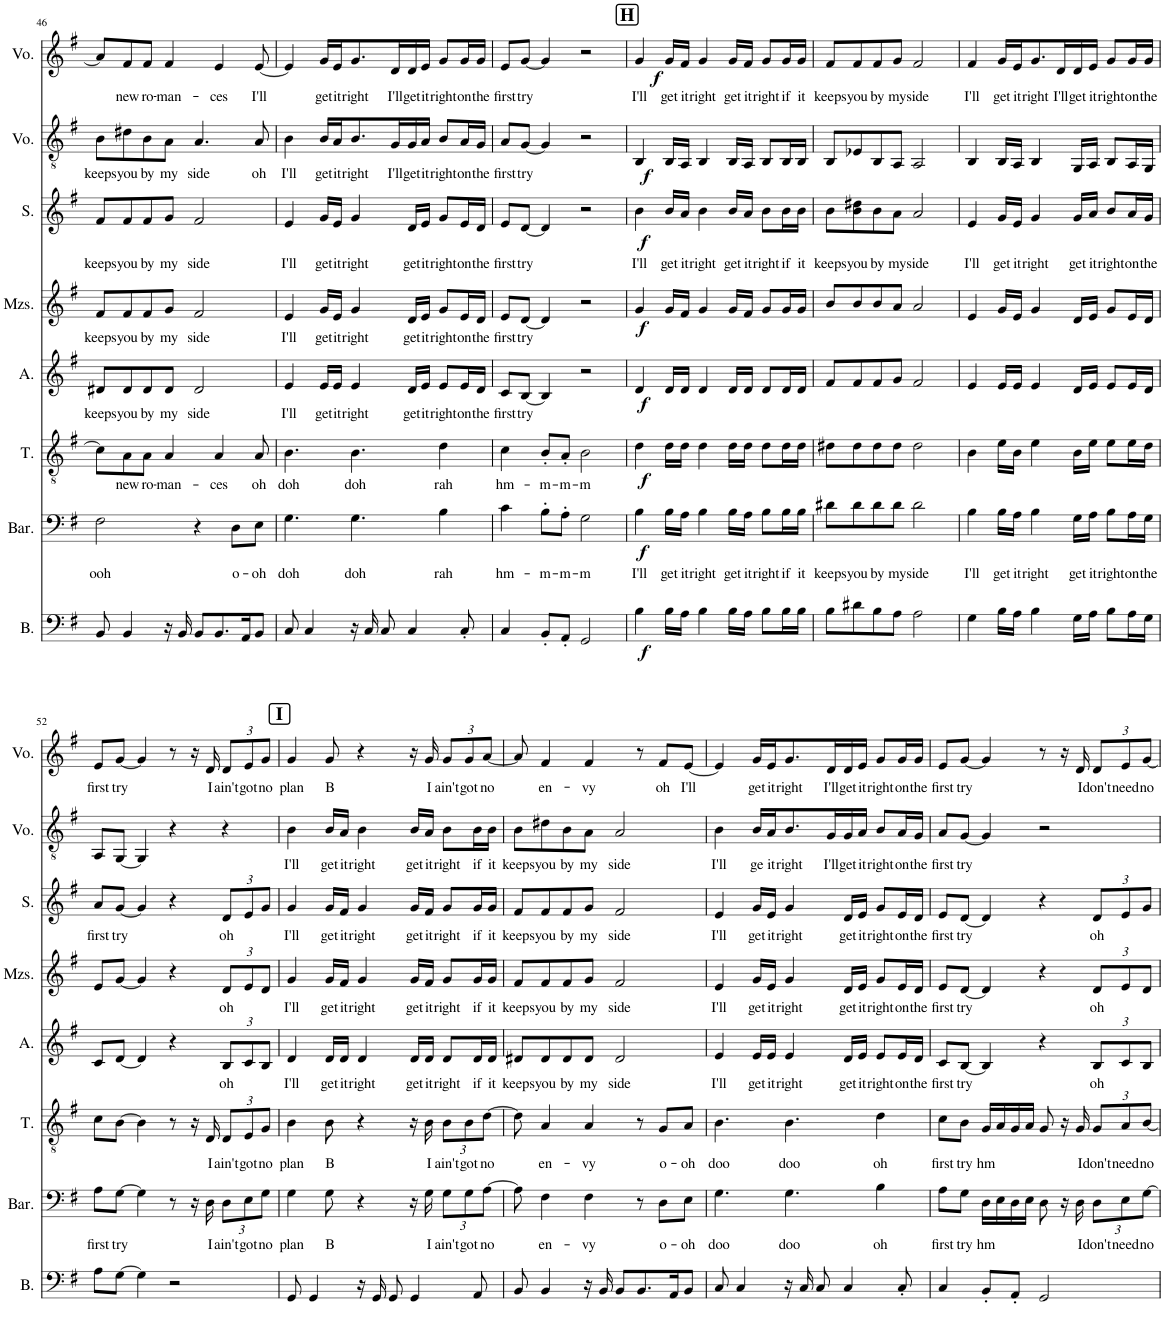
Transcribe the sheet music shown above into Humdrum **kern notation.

**kern	**dynam	**kern	**text	**dynam	**kern	**text	**dynam	**kern	**text	**dynam	**kern	**text	**dynam	**kern	**text	**dynam	**kern	**text	**dynam	**kern	**text	**dynam
*part8	*part8	*part7	*part7	*part7	*part6	*part6	*part6	*part5	*part5	*part5	*part4	*part4	*part4	*part3	*part3	*part3	*part2	*part2	*part2	*part1	*part1	*part1
*staff8	*staff8	*staff7	*staff7	*staff7	*staff6	*staff6	*staff6	*staff5	*staff5	*staff5	*staff4	*staff4	*staff4	*staff3	*staff3	*staff3	*staff2	*staff2	*staff2	*staff1	*staff1	*staff1
*I"Bass	*	*I"Baritone	*	*	*I"Tenor	*	*	*I"Alto	*	*	*I"Mezzo-soprano	*	*	*I"Soprano	*	*	*I"Voice	*	*	*I"Voice	*	*
*I'B.	*	*I'Bar.	*	*	*I'T.	*	*	*I'A.	*	*	*I'Mzs.	*	*	*I'S.	*	*	*I'Vo.	*	*	*I'Vo.	*	*
!!LO:PB:g=z
*clefF4	*	*clefF4	*	*	*clefGv2	*	*	*clefG2	*	*	*clefG2	*	*	*clefG2	*	*	*clefGv2	*	*	*clefG2	*	*
*k[f#]	*	*k[f#]	*	*	*k[f#]	*	*	*k[f#]	*	*	*k[f#]	*	*	*k[f#]	*	*	*k[f#]	*	*	*k[f#]	*	*
*M4/4	*	*M4/4	*	*	*M4/4	*	*	*M4/4	*	*	*M4/4	*	*	*M4/4	*	*	*M4/4	*	*	*M4/4	*	*
=46	=46	=46	=46	=46	=46	=46	=46	=46	=46	=46	=46	=46	=46	=46	=46	=46	=46	=46	=46	=46	=46	=46
!	!	!	!LO:LY:b	!	!	!	!	!	!LO:LY:b	!	!	!LO:LY:b	!	!	!LO:LY:b	!	!	!LO:LY:b	!	!	!	!
8BB/	.	2F#\	ooh	.	8c\L]	.	.	8d#X/L	keeps	.	8f#/L	keeps	.	8f#/L	keeps	.	8B\L	keeps	.	8a/L]	.	.
!	!	!	!	!	!	!LO:LY:b	!	!	!LO:LY:b	!	!	!LO:LY:b	!	!	!LO:LY:b	!	!	!LO:LY:b	!	!	!LO:LY:b	!
4BB/	.	.	.	.	8A\	new	.	8d#/	you	.	8f#/	you	.	8f#/	you	.	8d#X\	you	.	8f#/	new	.
!	!	!	!	!	!	!LO:LY:b	!	!	!LO:LY:b	!	!	!LO:LY:b	!	!	!LO:LY:b	!	!	!LO:LY:b	!	!	!LO:LY:b	!
.	.	.	.	.	8A\J	ro-	.	8d#/	by	.	8f#/	by	.	8f#/	by	.	8B\	by	.	8f#/J	ro-	.
!	!	!	!	!	!	!LO:LY:b	!	!	!LO:LY:b	!	!	!LO:LY:b	!	!	!LO:LY:b	!	!	!LO:LY:b	!	!	!LO:LY:b	!
16r	.	.	.	.	4A/	-man-	.	8d#/J	my	.	8g/J	my	.	8g/J	my	.	8A\J	my	.	4f#/	-man-	.
16BB/	.	.	.	.	.	.	.	.	.	.	.	.	.	.	.	.	.	.	.	.	.	.
!	!	!	!	!	!	!	!	!	!LO:LY:b	!	!	!LO:LY:b	!	!	!LO:LY:b	!	!	!LO:LY:b	!	!	!	!
8BB/L	.	4r	.	.	.	.	.	2d#/	side	.	2f#/	side	.	2f#/	side	.	4.A/	side	.	.	.	.
!	!	!	!	!	!	!LO:LY:b	!	!	!	!	!	!	!	!	!	!	!	!	!	!	!LO:LY:b	!
8.BB/	.	.	.	.	4A/	-ces	.	.	.	.	.	.	.	.	.	.	.	.	.	4e/	-ces	.
!	!	!	!LO:LY:b	!	!	!	!	!	!	!	!	!	!	!	!	!	!	!	!	!	!	!
.	.	8D\L	o-	.	.	.	.	.	.	.	.	.	.	.	.	.	.	.	.	.	.	.
16AA/K	.	.	.	.	.	.	.	.	.	.	.	.	.	.	.	.	.	.	.	.	.	.
!	!	!	!LO:LY:b	!	!	!LO:LY:b	!	!	!	!	!	!	!	!	!	!	!	!LO:LY:b	!	!	!LO:LY:b	!
8BB/J	.	8E\J	-oh	.	8A/	oh	.	.	.	.	.	.	.	.	.	.	8A/	oh	.	[8e/	I'll	.
=47	=47	=47	=47	=47	=47	=47	=47	=47	=47	=47	=47	=47	=47	=47	=47	=47	=47	=47	=47	=47	=47	=47
!	!	!	!LO:LY:b	!	!	!LO:LY:b	!	!	!LO:LY:b	!	!	!LO:LY:b	!	!	!LO:LY:b	!	!	!LO:LY:b	!	!	!	!
8C/	.	4.G\	doh	.	4.B\	doh	.	4e/	I'll	.	4e/	I'll	.	4e/	I'll	.	4B\	I'll	.	4e/]	.	.
4C/	.	.	.	.	.	.	.	.	.	.	.	.	.	.	.	.	.	.	.	.	.	.
!	!	!	!	!	!	!	!	!	!LO:LY:b	!	!	!LO:LY:b	!	!	!LO:LY:b	!	!	!LO:LY:b	!	!	!LO:LY:b	!
.	.	.	.	.	.	.	.	16e/LL	get	.	16g/LL	get	.	16g/LL	get	.	16B/LL	get	.	16g/LL	get	.
!	!	!	!	!	!	!	!	!	!LO:LY:b	!	!	!LO:LY:b	!	!	!LO:LY:b	!	!	!LO:LY:b	!	!	!LO:LY:b	!
.	.	.	.	.	.	.	.	16e/JJ	it	.	16e/JJ	it	.	16e/JJ	it	.	16A/J	it	.	16e/J	it	.
!	!	!	!LO:LY:b	!	!	!LO:LY:b	!	!	!LO:LY:b	!	!	!LO:LY:b	!	!	!LO:LY:b	!	!	!LO:LY:b	!	!	!LO:LY:b	!
16r	.	4.G\	doh	.	4.B\	doh	.	4e/	right	.	4g/	right	.	4g/	right	.	8.B/	right	.	8.g/	right	.
16C/	.	.	.	.	.	.	.	.	.	.	.	.	.	.	.	.	.	.	.	.	.	.
8C/	.	.	.	.	.	.	.	.	.	.	.	.	.	.	.	.	.	.	.	.	.	.
!	!	!	!	!	!	!	!	!	!	!	!	!	!	!	!	!	!	!LO:LY:b	!	!	!LO:LY:b	!
.	.	.	.	.	.	.	.	.	.	.	.	.	.	.	.	.	16G/L	I'll	.	16d/L	I'll	.
!	!	!	!	!	!	!	!	!	!LO:LY:b	!	!	!LO:LY:b	!	!	!LO:LY:b	!	!	!LO:LY:b	!	!	!LO:LY:b	!
4C/	.	.	.	.	.	.	.	16d/LL	get	.	16d/LL	get	.	16d/LL	get	.	16G/	get	.	16d/	get	.
!	!	!	!	!	!	!	!	!	!LO:LY:b	!	!	!LO:LY:b	!	!	!LO:LY:b	!	!	!LO:LY:b	!	!	!LO:LY:b	!
.	.	.	.	.	.	.	.	16e/JJ	it	.	16e/JJ	it	.	16e/JJ	it	.	16A/JJ	it	.	16e/JJ	it	.
!	!	!	!LO:LY:b	!	!	!LO:LY:b	!	!	!LO:LY:b	!	!	!LO:LY:b	!	!	!LO:LY:b	!	!	!LO:LY:b	!	!	!LO:LY:b	!
.	.	4B\	rah	.	4d\	rah	.	8e/L	right	.	8g/L	right	.	8g/L	right	.	8B/L	right	.	8g/L	right	.
!	!	!	!	!	!	!	!	!	!LO:LY:b	!	!	!LO:LY:b	!	!	!LO:LY:b	!	!	!LO:LY:b	!	!	!LO:LY:b	!
8C'/	.	.	.	.	.	.	.	16e/L	on	.	16e/L	on	.	16e/L	on	.	16A/L	on	.	16g/L	on	.
!	!	!	!	!	!	!	!	!	!LO:LY:b	!	!	!LO:LY:b	!	!	!LO:LY:b	!	!	!LO:LY:b	!	!	!LO:LY:b	!
.	.	.	.	.	.	.	.	16d/JJ	the	.	16d/JJ	the	.	16d/JJ	the	.	16G/JJ	the	.	16g/JJ	the	.
=48	=48	=48	=48	=48	=48	=48	=48	=48	=48	=48	=48	=48	=48	=48	=48	=48	=48	=48	=48	=48	=48	=48
!	!	!	!LO:LY:b	!	!	!LO:LY:b	!	!	!LO:LY:b	!	!	!LO:LY:b	!	!	!LO:LY:b	!	!	!LO:LY:b	!	!	!LO:LY:b	!
4C/	.	4c\	hm-	.	4c\	hm-	.	8c/L	first	.	8e/L	first	.	8e/L	first	.	8A/L	first	.	8e/L	first	.
!	!	!	!	!	!	!	!	!	!LO:LY:b	!	!	!LO:LY:b	!	!	!LO:LY:b	!	!	!LO:LY:b	!	!	!LO:LY:b	!
.	.	.	.	.	.	.	.	[8B/J	try	.	[8d/J	try	.	[8d/J	try	.	[8G/J	try	.	[8g/J	try	.
!	!	!	!LO:LY:b	!	!	!LO:LY:b	!	!	!	!	!	!	!	!	!	!	!	!	!	!	!	!
8BB'/L	.	8B'\L	-m-	.	8B'/L	-m-	.	4B/]	.	.	4d/]	.	.	4d/]	.	.	4G/]	.	.	4g/]	.	.
!	!	!	!LO:LY:b	!	!	!LO:LY:b	!	!	!	!	!	!	!	!	!	!	!	!	!	!	!	!
8AA'/J	.	8A'\J	-m-	.	8A'/J	-m-	.	.	.	.	.	.	.	.	.	.	.	.	.	.	.	.
!	!	!	!LO:LY:b	!	!	!LO:LY:b	!	!	!	!	!	!	!	!	!	!	!	!	!	!	!	!
2GG/	.	2G\	-m	.	2B\	-m	.	2r	.	.	2r	.	.	2r	.	.	2r	.	.	2r	.	.
!!LO:REH:place=s1:a:B:cj:fs=14:t=H
=49	=49	=49	=49	=49	=49	=49	=49	=49	=49	=49	=49	=49	=49	=49	=49	=49	=49	=49	=49	=49	=49	=49
!	!LO:DY:b	!	!LO:LY:b	!LO:DY:b	!	!	!LO:DY:b	!	!	!LO:DY:b	!	!	!LO:DY:b	!	!LO:LY:b	!LO:DY:b	!	!	!LO:DY:b	!	!LO:LY:b	!LO:DY:b
4B\	f	4B\	I'll	f	4d\	.	f	4d/	.	f	4g/	.	f	4b\	I'll	f	4BB/	.	f	4g/	I'll	f
!	!	!	!LO:LY:b	!	!	!	!	!	!	!	!	!	!	!	!LO:LY:b	!	!	!	!	!	!LO:LY:b	!
16B\LL	.	16B\LL	get	.	16d\LL	.	.	16d/LL	.	.	16g/LL	.	.	16b/LL	get	.	16BB/LL	.	.	16g/LL	get	.
!	!	!	!LO:LY:b	!	!	!	!	!	!	!	!	!	!	!	!LO:LY:b	!	!	!	!	!	!LO:LY:b	!
16A\JJ	.	16A\JJ	it	.	16d\JJ	.	.	16d/JJ	.	.	16f#/JJ	.	.	16a/JJ	it	.	16AA/JJ	.	.	16f#/JJ	it	.
!	!	!	!LO:LY:b	!	!	!	!	!	!	!	!	!	!	!	!LO:LY:b	!	!	!	!	!	!LO:LY:b	!
4B\	.	4B\	right	.	4d\	.	.	4d/	.	.	4g/	.	.	4b\	right	.	4BB/	.	.	4g/	right	.
!	!	!	!LO:LY:b	!	!	!	!	!	!	!	!	!	!	!	!LO:LY:b	!	!	!	!	!	!LO:LY:b	!
16B\LL	.	16B\LL	get	.	16d\LL	.	.	16d/LL	.	.	16g/LL	.	.	16b/LL	get	.	16BB/LL	.	.	16g/LL	get	.
!	!	!	!LO:LY:b	!	!	!	!	!	!	!	!	!	!	!	!LO:LY:b	!	!	!	!	!	!LO:LY:b	!
16A\JJ	.	16A\JJ	it	.	16d\JJ	.	.	16d/JJ	.	.	16f#/JJ	.	.	16a/JJ	it	.	16AA/JJ	.	.	16f#/JJ	it	.
!	!	!	!LO:LY:b	!	!	!	!	!	!	!	!	!	!	!	!LO:LY:b	!	!	!	!	!	!LO:LY:b	!
8B\L	.	8B\L	right	.	8d\L	.	.	8d/L	.	.	8g/L	.	.	8b\L	right	.	8BB/L	.	.	8g/L	right	.
!	!	!	!LO:LY:b	!	!	!	!	!	!	!	!	!	!	!	!LO:LY:b	!	!	!	!	!	!LO:LY:b	!
16B\L	.	16B\L	if	.	16d\L	.	.	16d/L	.	.	16g/L	.	.	16b\L	if	.	16BB/L	.	.	16g/L	if	.
!	!	!	!LO:LY:b	!	!	!	!	!	!	!	!	!	!	!	!LO:LY:b	!	!	!	!	!	!LO:LY:b	!
16B\JJ	.	16B\JJ	it	.	16d\JJ	.	.	16d/JJ	.	.	16g/JJ	.	.	16b\JJ	it	.	16BB/JJ	.	.	16g/JJ	it	.
=50	=50	=50	=50	=50	=50	=50	=50	=50	=50	=50	=50	=50	=50	=50	=50	=50	=50	=50	=50	=50	=50	=50
!	!	!	!LO:LY:b	!	!	!	!	!	!	!	!	!	!	!	!LO:LY:b	!	!	!	!	!	!LO:LY:b	!
8B\L	.	8d#X\L	keeps	.	8d#X\L	.	.	8f#/L	.	.	8b/L	.	.	8b\L	keeps	.	8BB/L	.	.	8f#/L	keeps	.
!	!	!	!LO:LY:b	!	!	!	!	!	!	!	!	!	!	!	!LO:LY:b	!	!	!	!	!	!LO:LY:b	!
8d#X\	.	8d#\	you	.	8d#\	.	.	8f#/	.	.	8b/	.	.	8b\ 8dd#X\	you	.	8E-X/	.	.	8f#/	you	.
!	!	!	!LO:LY:b	!	!	!	!	!	!	!	!	!	!	!	!LO:LY:b	!	!	!	!	!	!LO:LY:b	!
8B\	.	8d#\	by	.	8d#\	.	.	8f#/	.	.	8b/	.	.	8b\	by	.	8BB/	.	.	8f#/	by	.
!	!	!	!LO:LY:b	!	!	!	!	!	!	!	!	!	!	!	!LO:LY:b	!	!	!	!	!	!LO:LY:b	!
8A\J	.	8d#\J	my	.	8d#\J	.	.	8g/J	.	.	8a/J	.	.	8a\J	my	.	8AA/J	.	.	8g/J	my	.
!	!	!	!LO:LY:b	!	!	!	!	!	!	!	!	!	!	!	!LO:LY:b	!	!	!	!	!	!LO:LY:b	!
2A\	.	2d#\	side	.	2d#\	.	.	2f#/	.	.	2a/	.	.	2a/	side	.	2AA/	.	.	2f#/	side	.
=51	=51	=51	=51	=51	=51	=51	=51	=51	=51	=51	=51	=51	=51	=51	=51	=51	=51	=51	=51	=51	=51	=51
!	!	!	!LO:LY:b	!	!	!	!	!	!	!	!	!	!	!	!LO:LY:b	!	!	!	!	!	!LO:LY:b	!
4G\	.	4B\	I'll	.	4B\	.	.	4e/	.	.	4e/	.	.	4e/	I'll	.	4BB/	.	.	4f#/	I'll	.
!	!	!	!LO:LY:b	!	!	!	!	!	!	!	!	!	!	!	!LO:LY:b	!	!	!	!	!	!LO:LY:b	!
16B\LL	.	16B\LL	get	.	16e\LL	.	.	16e/LL	.	.	16g/LL	.	.	16g/LL	get	.	16BB/LL	.	.	16g/LL	get	.
!	!	!	!LO:LY:b	!	!	!	!	!	!	!	!	!	!	!	!LO:LY:b	!	!	!	!	!	!LO:LY:b	!
16A\JJ	.	16A\JJ	it	.	16B\JJ	.	.	16e/JJ	.	.	16e/JJ	.	.	16e/JJ	it	.	16AA/JJ	.	.	16e/J	it	.
!	!	!	!LO:LY:b	!	!	!	!	!	!	!	!	!	!	!	!LO:LY:b	!	!	!	!	!	!LO:LY:b	!
4B\	.	4B\	right	.	4e\	.	.	4e/	.	.	4g/	.	.	4g/	right	.	4BB/	.	.	8.g/	right	.
!	!	!	!	!	!	!	!	!	!	!	!	!	!	!	!	!	!	!	!	!	!LO:LY:b	!
.	.	.	.	.	.	.	.	.	.	.	.	.	.	.	.	.	.	.	.	16d/L	I'll	.
!	!	!	!LO:LY:b	!	!	!	!	!	!	!	!	!	!	!	!LO:LY:b	!	!	!	!	!	!LO:LY:b	!
16G\LL	.	16G\LL	get	.	16B\LL	.	.	16d/LL	.	.	16d/LL	.	.	16g/LL	get	.	16GG/LL	.	.	16d/	get	.
!	!	!	!LO:LY:b	!	!	!	!	!	!	!	!	!	!	!	!LO:LY:b	!	!	!	!	!	!LO:LY:b	!
16A\JJ	.	16A\JJ	it	.	16e\JJ	.	.	16e/JJ	.	.	16e/JJ	.	.	16a/JJ	it	.	16AA/JJ	.	.	16e/JJ	it	.
!	!	!	!LO:LY:b	!	!	!	!	!	!	!	!	!	!	!	!LO:LY:b	!	!	!	!	!	!LO:LY:b	!
8B\L	.	8B\L	right	.	8e\L	.	.	8e/L	.	.	8g/L	.	.	8b/L	right	.	8BB/L	.	.	8g/L	right	.
!	!	!	!LO:LY:b	!	!	!	!	!	!	!	!	!	!	!	!LO:LY:b	!	!	!	!	!	!LO:LY:b	!
16A\L	.	16A\L	on	.	16e\L	.	.	16e/L	.	.	16e/L	.	.	16a/L	on	.	16AA/L	.	.	16g/L	on	.
!	!	!	!LO:LY:b	!	!	!	!	!	!	!	!	!	!	!	!LO:LY:b	!	!	!	!	!	!LO:LY:b	!
16G\JJ	.	16G\JJ	the	.	16d\JJ	.	.	16d/JJ	.	.	16d/JJ	.	.	16g/JJ	the	.	16GG/JJ	.	.	16g/JJ	the	.
!!LO:LB:g=z
=52	=52	=52	=52	=52	=52	=52	=52	=52	=52	=52	=52	=52	=52	=52	=52	=52	=52	=52	=52	=52	=52	=52
!	!	!	!LO:LY:b	!	!	!	!	!	!	!	!	!	!	!	!LO:LY:b	!	!	!	!	!	!LO:LY:b	!
8A\L	.	8A\L	first	.	8c\L	.	.	8c/L	.	.	8e/L	.	.	8a/L	first	.	8AA/L	.	.	8e/L	first	.
!	!	!	!LO:LY:b	!	!	!	!	!	!	!	!	!	!	!	!LO:LY:b	!	!	!	!	!	!LO:LY:b	!
[8G\J	.	[8G\J	try	.	[8B\J	.	.	[8d/J	.	.	[8g/J	.	.	[8g/J	try	.	[8GG/J	.	.	[8g/J	try	.
4G\]	.	4G\]	.	.	4B\]	.	.	4d/]	.	.	4g/]	.	.	4g/]	.	.	4GG/]	.	.	4g/]	.	.
2r	.	8r	.	.	8r	.	.	4r	.	.	4r	.	.	4r	.	.	4r	.	.	8r	.	.
.	.	16r	.	.	16r	.	.	.	.	.	.	.	.	.	.	.	.	.	.	16r	.	.
!	!	!	!LO:LY:b	!	!	!LO:LY:b	!	!	!	!	!	!	!	!	!	!	!	!	!	!	!LO:LY:b	!
.	.	16D\	I	.	16D/	I	.	.	.	.	.	.	.	.	.	.	.	.	.	16d/	I	.
*	*	*Xbrackettup	*	*	*	*	*	*	*	*	*	*	*	*	*	*	*	*	*	*	*	*
!	!	!	!LO:LY:b	!	!	!	!	!	!	!	!	!	!	!	!	!	!	!	!	!	!	!
*	*	*	*	*	*Xbrackettup	*	*	*	*	*	*	*	*	*	*	*	*	*	*	*	*	*
!	!	!	!	!	!	!LO:LY:b	!	!	!	!	!	!	!	!	!	!	!	!	!	!	!	!
*	*	*	*	*	*	*	*	*Xbrackettup	*	*	*	*	*	*	*	*	*	*	*	*	*	*
!	!	!	!	!	!	!	!	!	!LO:LY:b	!	!	!	!	!	!	!	!	!	!	!	!	!
*	*	*	*	*	*	*	*	*	*	*	*Xbrackettup	*	*	*	*	*	*	*	*	*	*	*
!	!	!	!	!	!	!	!	!	!	!	!	!LO:LY:b	!	!	!	!	!	!	!	!	!	!
*	*	*	*	*	*	*	*	*	*	*	*	*	*	*Xbrackettup	*	*	*	*	*	*	*	*
!	!	!	!	!	!	!	!	!	!	!	!	!	!	!	!LO:LY:b	!	!	!	!	!	!	!
*	*	*	*	*	*	*	*	*	*	*	*	*	*	*	*	*	*	*	*	*Xbrackettup	*	*
!	!	!	!	!	!	!	!	!	!	!	!	!	!	!	!	!	!	!	!	!	!LO:LY:b	!
.	.	12D\L	ain't	.	12D/L	ain't	.	12B/L	oh	.	12d/L	oh	.	12d/L	oh	.	4r	.	.	12d/L	ain't	.
!	!	!	!LO:LY:b	!	!	!LO:LY:b	!	!	!	!	!	!	!	!	!	!	!	!	!	!	!LO:LY:b	!
.	.	12E\	got	.	12E/	got	.	12c/	.	.	12e/	.	.	12e/	.	.	.	.	.	12e/	got	.
!	!	!	!LO:LY:b	!	!	!LO:LY:b	!	!	!	!	!	!	!	!	!	!	!	!	!	!	!LO:LY:b	!
.	.	12G\J	no	.	12G/J	no	.	12B/J	.	.	12d/J	.	.	12g/J	.	.	.	.	.	12g/J	no	.
!!LO:REH:place=s1:a:B:cj:fs=14:t=I
=53	=53	=53	=53	=53	=53	=53	=53	=53	=53	=53	=53	=53	=53	=53	=53	=53	=53	=53	=53	=53	=53	=53
!	!	!	!LO:LY:b	!	!	!LO:LY:b	!	!	!LO:LY:b	!	!	!LO:LY:b	!	!	!LO:LY:b	!	!	!LO:LY:b	!	!	!LO:LY:b	!
8GG/	.	4G\	plan	.	4B\	plan	.	4d/	I'll	.	4g/	I'll	.	4g/	I'll	.	4B\	I'll	.	4g/	plan	.
4GG/	.	.	.	.	.	.	.	.	.	.	.	.	.	.	.	.	.	.	.	.	.	.
!	!	!	!LO:LY:b	!	!	!LO:LY:b	!	!	!LO:LY:b	!	!	!LO:LY:b	!	!	!LO:LY:b	!	!	!LO:LY:b	!	!	!LO:LY:b	!
.	.	8G\	B	.	8B\	B	.	16d/LL	get	.	16g/LL	get	.	16g/LL	get	.	16B/LL	get	.	8g/	B	.
!	!	!	!	!	!	!	!	!	!LO:LY:b	!	!	!LO:LY:b	!	!	!LO:LY:b	!	!	!LO:LY:b	!	!	!	!
.	.	.	.	.	.	.	.	16d/JJ	it	.	16f#/JJ	it	.	16f#/JJ	it	.	16A/JJ	it	.	.	.	.
!	!	!	!	!	!	!	!	!	!LO:LY:b	!	!	!LO:LY:b	!	!	!LO:LY:b	!	!	!LO:LY:b	!	!	!	!
16r	.	4r	.	.	4r	.	.	4d/	right	.	4g/	right	.	4g/	right	.	4B\	right	.	4r	.	.
16GG/	.	.	.	.	.	.	.	.	.	.	.	.	.	.	.	.	.	.	.	.	.	.
8GG/	.	.	.	.	.	.	.	.	.	.	.	.	.	.	.	.	.	.	.	.	.	.
!	!	!	!	!	!	!	!	!	!LO:LY:b	!	!	!LO:LY:b	!	!	!LO:LY:b	!	!	!LO:LY:b	!	!	!	!
4GG/	.	16r	.	.	16r	.	.	16d/LL	get	.	16g/LL	get	.	16g/LL	get	.	16B/LL	get	.	16r	.	.
!	!	!	!LO:LY:b	!	!	!LO:LY:b	!	!	!LO:LY:b	!	!	!LO:LY:b	!	!	!LO:LY:b	!	!	!LO:LY:b	!	!	!LO:LY:b	!
.	.	16G\	I	.	16B\	I	.	16d/JJ	it	.	16f#/JJ	it	.	16f#/JJ	it	.	16A/JJ	it	.	16g/	I	.
!	!	!	!LO:LY:b	!	!	!LO:LY:b	!	!	!LO:LY:b	!	!	!LO:LY:b	!	!	!LO:LY:b	!	!	!LO:LY:b	!	!	!LO:LY:b	!
.	.	12G\L	ain't	.	12B\L	ain't	.	8d/L	right	.	8g/L	right	.	8g/L	right	.	8B\L	right	.	12g/L	ain't	.
!	!	!	!LO:LY:b	!	!	!LO:LY:b	!	!	!	!	!	!	!	!	!	!	!	!	!	!	!LO:LY:b	!
.	.	12G\	got	.	12B\	got	.	.	.	.	.	.	.	.	.	.	.	.	.	12g/	got	.
!	!	!	!	!	!	!	!	!	!LO:LY:b	!	!	!LO:LY:b	!	!	!LO:LY:b	!	!	!LO:LY:b	!	!	!	!
8AA/	.	.	.	.	.	.	.	16d/L	if	.	16g/L	if	.	16g/L	if	.	16B\L	if	.	.	.	.
!	!	!	!LO:LY:b	!	!	!LO:LY:b	!	!	!	!	!	!	!	!	!	!	!	!	!	!	!LO:LY:b	!
.	.	[12A\J	no	.	[12d\J	no	.	.	.	.	.	.	.	.	.	.	.	.	.	[12a/J	no	.
!	!	!	!	!	!	!	!	!	!LO:LY:b	!	!	!LO:LY:b	!	!	!LO:LY:b	!	!	!LO:LY:b	!	!	!	!
.	.	.	.	.	.	.	.	16d/JJ	it	.	16g/JJ	it	.	16g/JJ	it	.	16B\JJ	it	.	.	.	.
=54	=54	=54	=54	=54	=54	=54	=54	=54	=54	=54	=54	=54	=54	=54	=54	=54	=54	=54	=54	=54	=54	=54
!	!	!	!	!	!	!	!	!	!LO:LY:b	!	!	!LO:LY:b	!	!	!LO:LY:b	!	!	!LO:LY:b	!	!	!	!
8BB/	.	8A\]	.	.	8d\]	.	.	8d#X/L	keeps	.	8f#/L	keeps	.	8f#/L	keeps	.	8B\L	keeps	.	8a/]	.	.
!	!	!	!LO:LY:b	!	!	!LO:LY:b	!	!	!LO:LY:b	!	!	!LO:LY:b	!	!	!LO:LY:b	!	!	!LO:LY:b	!	!	!LO:LY:b	!
4BB/	.	4F#\	en-	.	4A/	en-	.	8d#/	you	.	8f#/	you	.	8f#/	you	.	8d#X\	you	.	4f#/	en-	.
!	!	!	!	!	!	!	!	!	!LO:LY:b	!	!	!LO:LY:b	!	!	!LO:LY:b	!	!	!LO:LY:b	!	!	!	!
.	.	.	.	.	.	.	.	8d#/	by	.	8f#/	by	.	8f#/	by	.	8B\	by	.	.	.	.
!	!	!	!LO:LY:b	!	!	!LO:LY:b	!	!	!LO:LY:b	!	!	!LO:LY:b	!	!	!LO:LY:b	!	!	!LO:LY:b	!	!	!LO:LY:b	!
16r	.	4F#\	-vy	.	4A/	-vy	.	8d#/J	my	.	8g/J	my	.	8g/J	my	.	8A\J	my	.	4f#/	-vy	.
16BB/	.	.	.	.	.	.	.	.	.	.	.	.	.	.	.	.	.	.	.	.	.	.
!	!	!	!	!	!	!	!	!	!LO:LY:b	!	!	!LO:LY:b	!	!	!LO:LY:b	!	!	!LO:LY:b	!	!	!	!
8BB/L	.	.	.	.	.	.	.	2d#/	side	.	2f#/	side	.	2f#/	side	.	2A/	side	.	.	.	.
8.BB/	.	8r	.	.	8r	.	.	.	.	.	.	.	.	.	.	.	.	.	.	8r	.	.
!	!	!	!LO:LY:b	!	!	!LO:LY:b	!	!	!	!	!	!	!	!	!	!	!	!	!	!	!LO:LY:b	!
.	.	8D\L	o-	.	8G/L	o-	.	.	.	.	.	.	.	.	.	.	.	.	.	8f#/L	oh	.
16AA/K	.	.	.	.	.	.	.	.	.	.	.	.	.	.	.	.	.	.	.	.	.	.
!	!	!	!LO:LY:b	!	!	!LO:LY:b	!	!	!	!	!	!	!	!	!	!	!	!	!	!	!LO:LY:b	!
8BB/J	.	8E\J	-oh	.	8A/J	-oh	.	.	.	.	.	.	.	.	.	.	.	.	.	[8e/J	I'll	.
=55	=55	=55	=55	=55	=55	=55	=55	=55	=55	=55	=55	=55	=55	=55	=55	=55	=55	=55	=55	=55	=55	=55
!	!	!	!LO:LY:b	!	!	!LO:LY:b	!	!	!LO:LY:b	!	!	!LO:LY:b	!	!	!LO:LY:b	!	!	!LO:LY:b	!	!	!	!
8C/	.	4.G\	doo	.	4.B\	doo	.	4e/	I'll	.	4e/	I'll	.	4e/	I'll	.	4B\	I'll	.	4e/]	.	.
4C/	.	.	.	.	.	.	.	.	.	.	.	.	.	.	.	.	.	.	.	.	.	.
!	!	!	!	!	!	!	!	!	!LO:LY:b	!	!	!LO:LY:b	!	!	!LO:LY:b	!	!	!LO:LY:b	!	!	!LO:LY:b	!
.	.	.	.	.	.	.	.	16e/LL	get	.	16g/LL	get	.	16g/LL	get	.	16B/LL	ge	.	16g/LL	get	.
!	!	!	!	!	!	!	!	!	!LO:LY:b	!	!	!LO:LY:b	!	!	!LO:LY:b	!	!	!LO:LY:b	!	!	!LO:LY:b	!
.	.	.	.	.	.	.	.	16e/JJ	it	.	16e/JJ	it	.	16e/JJ	it	.	16A/J	it	.	16e/J	it	.
!	!	!	!LO:LY:b	!	!	!LO:LY:b	!	!	!LO:LY:b	!	!	!LO:LY:b	!	!	!LO:LY:b	!	!	!LO:LY:b	!	!	!LO:LY:b	!
16r	.	4.G\	doo	.	4.B\	doo	.	4e/	right	.	4g/	right	.	4g/	right	.	8.B/	right	.	8.g/	right	.
16C/	.	.	.	.	.	.	.	.	.	.	.	.	.	.	.	.	.	.	.	.	.	.
8C/	.	.	.	.	.	.	.	.	.	.	.	.	.	.	.	.	.	.	.	.	.	.
!	!	!	!	!	!	!	!	!	!	!	!	!	!	!	!	!	!	!LO:LY:b	!	!	!LO:LY:b	!
.	.	.	.	.	.	.	.	.	.	.	.	.	.	.	.	.	16G/L	I'll	.	16d/L	I'll	.
!	!	!	!	!	!	!	!	!	!LO:LY:b	!	!	!LO:LY:b	!	!	!LO:LY:b	!	!	!LO:LY:b	!	!	!LO:LY:b	!
4C/	.	.	.	.	.	.	.	16d/LL	get	.	16d/LL	get	.	16d/LL	get	.	16G/	get	.	16d/	get	.
!	!	!	!	!	!	!	!	!	!LO:LY:b	!	!	!LO:LY:b	!	!	!LO:LY:b	!	!	!LO:LY:b	!	!	!LO:LY:b	!
.	.	.	.	.	.	.	.	16e/JJ	it	.	16e/JJ	it	.	16e/JJ	it	.	16A/JJ	it	.	16e/JJ	it	.
!	!	!	!LO:LY:b	!	!	!LO:LY:b	!	!	!LO:LY:b	!	!	!LO:LY:b	!	!	!LO:LY:b	!	!	!LO:LY:b	!	!	!LO:LY:b	!
.	.	4B\	oh	.	4d\	oh	.	8e/L	right	.	8g/L	right	.	8g/L	right	.	8B/L	right	.	8g/L	right	.
!	!	!	!	!	!	!	!	!	!LO:LY:b	!	!	!LO:LY:b	!	!	!LO:LY:b	!	!	!LO:LY:b	!	!	!LO:LY:b	!
8C'/	.	.	.	.	.	.	.	16e/L	on	.	16e/L	on	.	16e/L	on	.	16A/L	on	.	16g/L	on	.
!	!	!	!	!	!	!	!	!	!LO:LY:b	!	!	!LO:LY:b	!	!	!LO:LY:b	!	!	!LO:LY:b	!	!	!LO:LY:b	!
.	.	.	.	.	.	.	.	16d/JJ	the	.	16d/JJ	the	.	16d/JJ	the	.	16G/JJ	the	.	16g/JJ	the	.
=56	=56	=56	=56	=56	=56	=56	=56	=56	=56	=56	=56	=56	=56	=56	=56	=56	=56	=56	=56	=56	=56	=56
!	!	!	!LO:LY:b	!	!	!LO:LY:b	!	!	!LO:LY:b	!	!	!LO:LY:b	!	!	!LO:LY:b	!	!	!LO:LY:b	!	!	!LO:LY:b	!
4C/	.	8A\L	first	.	8c\L	first	.	8c/L	first	.	8e/L	first	.	8e/L	first	.	8A/L	first	.	8e/L	first	.
!	!	!	!LO:LY:b	!	!	!LO:LY:b	!	!	!LO:LY:b	!	!	!LO:LY:b	!	!	!LO:LY:b	!	!	!LO:LY:b	!	!	!LO:LY:b	!
.	.	8G\J	try	.	8B\J	try	.	[8B/J	try	.	[8d/J	try	.	[8d/J	try	.	[8G/J	try	.	[8g/J	try	.
!	!	!	!LO:LY:b	!	!	!LO:LY:b	!	!	!	!	!	!	!	!	!	!	!	!	!	!	!	!
8BB'/L	.	16D\LL	hm	.	16G/LL	hm	.	4B/]	.	.	4d/]	.	.	4d/]	.	.	4G/]	.	.	4g/]	.	.
.	.	16E\	.	.	16A/	.	.	.	.	.	.	.	.	.	.	.	.	.	.	.	.	.
8AA'/J	.	16D\	.	.	16G/	.	.	.	.	.	.	.	.	.	.	.	.	.	.	.	.	.
.	.	16E\JJ	.	.	16A/JJ	.	.	.	.	.	.	.	.	.	.	.	.	.	.	.	.	.
2GG/	.	8D\	.	.	8G/	.	.	4r	.	.	4r	.	.	4r	.	.	2r	.	.	8r	.	.
.	.	16r	.	.	16r	.	.	.	.	.	.	.	.	.	.	.	.	.	.	16r	.	.
!	!	!	!LO:LY:b	!	!	!LO:LY:b	!	!	!	!	!	!	!	!	!	!	!	!	!	!	!LO:LY:b	!
.	.	16D\	I	.	16G/	I	.	.	.	.	.	.	.	.	.	.	.	.	.	16d/	I	.
!	!	!	!LO:LY:b	!	!	!LO:LY:b	!	!	!LO:LY:b	!	!	!LO:LY:b	!	!	!LO:LY:b	!	!	!	!	!	!LO:LY:b	!
.	.	12D\L	don't	.	12G/L	don't	.	12B/L	oh	.	12d/L	oh	.	12d/L	oh	.	.	.	.	12d/L	don't	.
!	!	!	!LO:LY:b	!	!	!LO:LY:b	!	!	!	!	!	!	!	!	!	!	!	!	!	!	!LO:LY:b	!
.	.	12E\	need	.	12A/	need	.	12c/	.	.	12e/	.	.	12e/	.	.	.	.	.	12e/	need	.
!	!	!	!LO:LY:b	!	!	!LO:LY:b	!	!	!	!	!	!	!	!	!	!	!	!	!	!	!LO:LY:b	!
.	.	[12G\J	no	.	[12B/J	no	.	12B/J	.	.	12d/J	.	.	12g/J	.	.	.	.	.	[12g/J	no	.
=	=	=	=	=	=	=	=	=	=	=	=	=	=	=	=	=	=	=	=	=	=	=
*-	*-	*-	*-	*-	*-	*-	*-	*-	*-	*-	*-	*-	*-	*-	*-	*-	*-	*-	*-	*-	*-	*-
